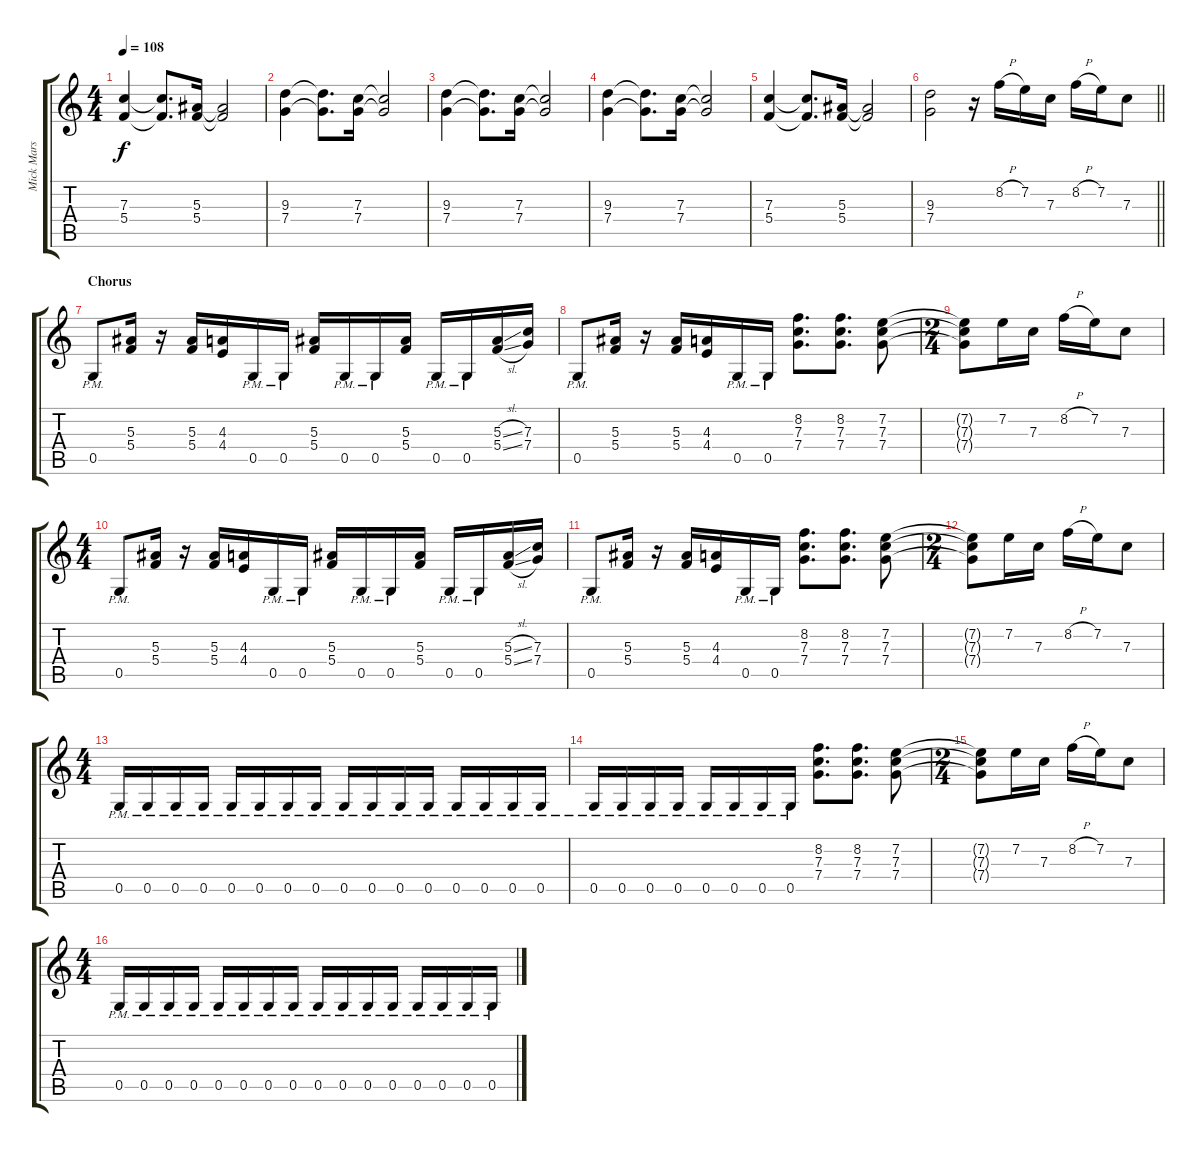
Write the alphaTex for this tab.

\track ("Mick Mars - Lead Guitar" "Mick Mars ") {instrument distortionguitar}
\staff {score tabs}
\tuning (D4 A3 F3 C3 G2 D2) {hide}
\ts (4 4)
\tempo 108
\clef g2
\ks c
(7.3 5.4).4{dy f} (7.3{t} 5.4{t}).8{d} (5.3 5.4).16 (5.3{t} 5.4{t}).2 |
(9.3 7.4).4 (9.3{t} 7.4{t}).8{d} (7.3 7.4).16 (7.3{t} 7.4{t}).2 |
(9.3 7.4).4 (9.3{t} 7.4{t}).8{d} (7.3 7.4).16 (7.3{t} 7.4{t}).2 |
(9.3 7.4).4 (9.3{t} 7.4{t}).8{d} (7.3 7.4).16 (7.3{t} 7.4{t}).2 |
(7.3 5.4).4 (7.3{t} 5.4{t}).8{d} (5.3 5.4).16 (5.3{t} 5.4{t}).2 |
\barLineRight lightlight
(9.3 7.4).2 r.16 8.2{h}.16 7.2.16 7.3.16 8.2{h}.16 7.2.16 7.3.8 |
\section ("" "Chorus")
0.5{pm}.8 (5.3 5.4).16 r.16 (5.3 5.4).16 (4.3 4.4).16 0.5{pm}.16 0.5{pm}.16 (5.3 5.4).16 0.5{pm}.16 0.5{pm}.16 (5.3 5.4).16 0.5{pm}.16 0.5{pm}.16 (5.3{sl} 5.4{sl}).16 (7.3 7.4).16 |
0.5{pm}.8 (5.3 5.4).16 r.16 (5.3 5.4).16 (4.3 4.4).16 0.5{pm}.16 0.5{pm}.16 (8.2 7.3 7.4).8{d} (8.2 7.3 7.4).8{d} (7.2 7.3 7.4).8 |
\ts (2 4)
(7.2{t} 7.3{t} 7.4{t}).8 7.2.16 7.3.16 8.2{h}.16 7.2.16 7.3.8 |
\ts (4 4)
0.5{pm}.8 (5.3 5.4).16 r.16 (5.3 5.4).16 (4.3 4.4).16 0.5{pm}.16 0.5{pm}.16 (5.3 5.4).16 0.5{pm}.16 0.5{pm}.16 (5.3 5.4).16 0.5{pm}.16 0.5{pm}.16 (5.3{sl} 5.4{sl}).16 (7.3 7.4).16 |
0.5{pm}.8 (5.3 5.4).16 r.16 (5.3 5.4).16 (4.3 4.4).16 0.5{pm}.16 0.5{pm}.16 (8.2 7.3 7.4).8{d} (8.2 7.3 7.4).8{d} (7.2 7.3 7.4).8 |
\ts (2 4)
(7.2{t} 7.3{t} 7.4{t}).8 7.2.16 7.3.16 8.2{h}.16 7.2.16 7.3.8 |
\ts (4 4)
0.5{pm}.16 0.5{pm}.16 0.5{pm}.16 0.5{pm}.16 0.5{pm}.16 0.5{pm}.16 0.5{pm}.16 0.5{pm}.16 0.5{pm}.16 0.5{pm}.16 0.5{pm}.16 0.5{pm}.16 0.5{pm}.16 0.5{pm}.16 0.5{pm}.16 0.5{pm}.16 |
0.5{pm}.16 0.5{pm}.16 0.5{pm}.16 0.5{pm}.16 0.5{pm}.16 0.5{pm}.16 0.5{pm}.16 0.5{pm}.16 (8.2 7.3 7.4).8{d} (8.2 7.3 7.4).8{d} (7.2 7.3 7.4).8 |
\ts (2 4)
(7.2{t} 7.3{t} 7.4{t}).8 7.2.16 7.3.16 8.2{h}.16 7.2.16 7.3.8 |
\ts (4 4)
0.5{pm}.16 0.5{pm}.16 0.5{pm}.16 0.5{pm}.16 0.5{pm}.16 0.5{pm}.16 0.5{pm}.16 0.5{pm}.16 0.5{pm}.16 0.5{pm}.16 0.5{pm}.16 0.5{pm}.16 0.5{pm}.16 0.5{pm}.16 0.5{pm}.16 0.5{pm}.16
